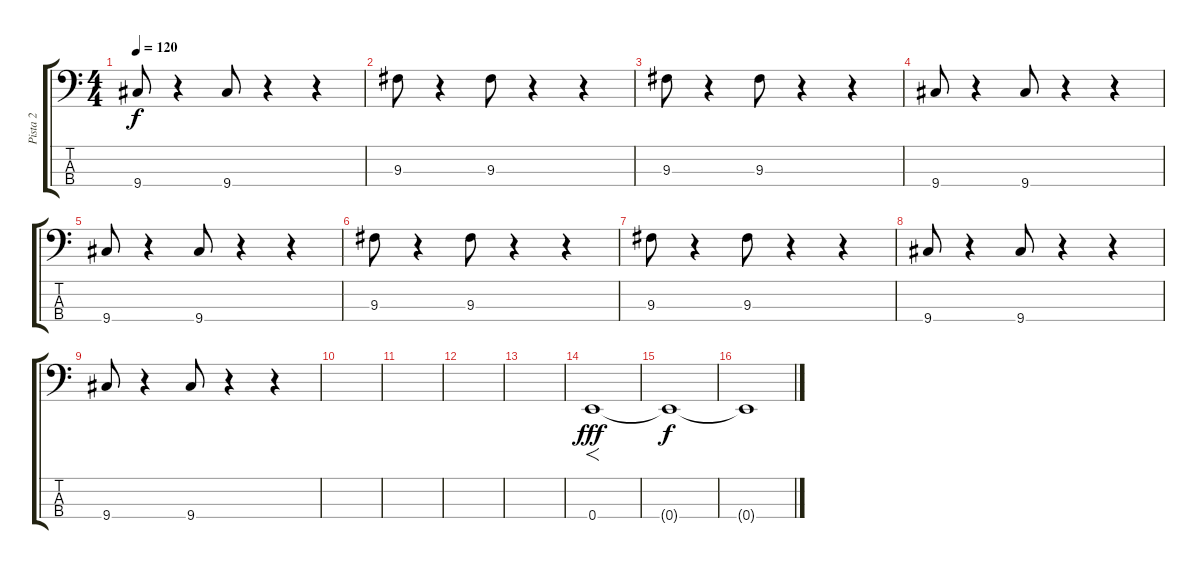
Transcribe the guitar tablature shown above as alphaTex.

\track ("Pista 2" "Pista 2") {instrument electricbassfinger}
\staff {score tabs}
\tuning (G2 D2 A1 E1) {hide}
\ts (4 4)
\tempo 120
\clef f4
\ks c
9.4.8{dy f} r.4 9.4.8 r.4 r.4 |
9.3.8 r.4 9.3.8 r.4 r.4 |
9.3.8 r.4 9.3.8 r.4 r.4 |
9.4.8 r.4 9.4.8 r.4 r.4 |
9.4.8 r.4 9.4.8 r.4 r.4 |
9.3.8 r.4 9.3.8 r.4 r.4 |
9.3.8 r.4 9.3.8 r.4 r.4 |
9.4.8 r.4 9.4.8 r.4 r.4 |
9.4.8 r.4 9.4.8 r.4 r.4 |
|
|
|
|
0.4.1{f dy fff} |
0.4{t}.1{dy f} |
0.4{t}.1
